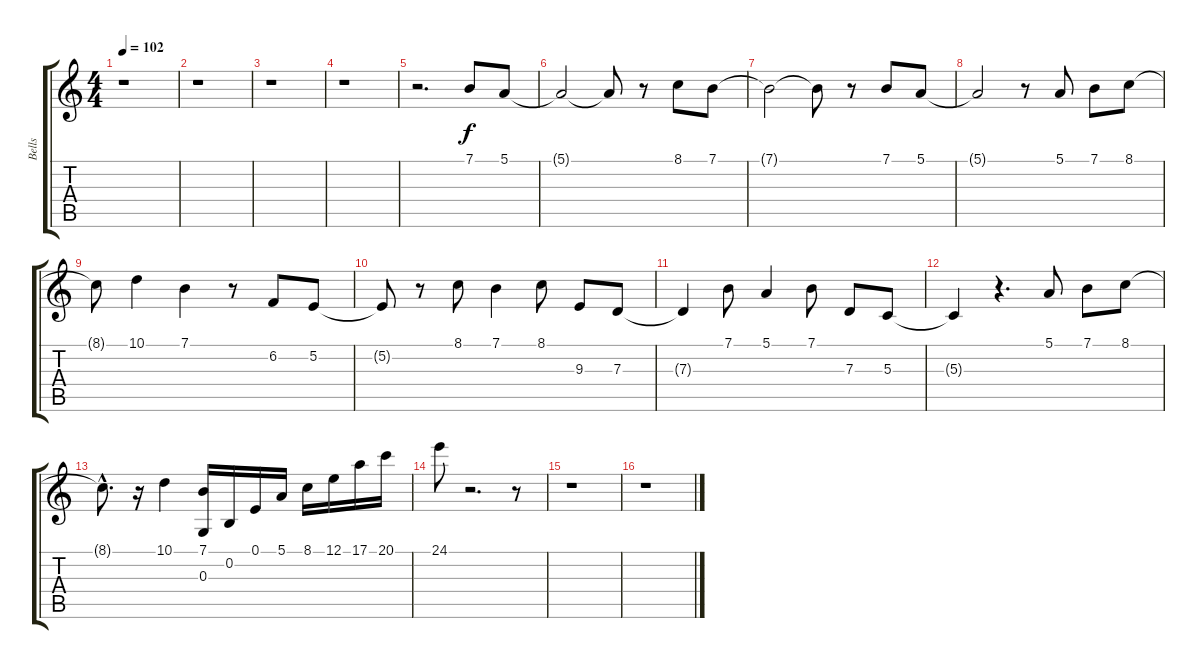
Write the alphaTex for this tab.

\track ("Bells" "Bells") {instrument vibraphone}
\staff {score tabs}
\tuning (E4 B3 G3 D3 A2 E2) {hide}
\ts (4 4)
\tempo 102
\clef g2
\ks c
r.1{dy f} |
r.1 |
r.1 |
r.1 |
r.2{d} 7.1.8 5.1.8 |
5.1{t}.2 5.1{t}.8 r.8 8.1.8 7.1.8 |
7.1{t}.2 7.1{t}.8 r.8 7.1.8 5.1.8 |
5.1{t}.2 r.8 5.1.8 7.1.8 8.1.8 |
8.1{t}.8 10.1.4 7.1.4 r.8 6.2.8 5.2.8 |
5.2{t}.8 r.8 8.1.8 7.1.4 8.1.8 9.3.8 7.3.8 |
7.3{t}.4 7.1.8 5.1.4 7.1.8 7.3.8 5.3.8 |
5.3{t}.4 r.4{d} 5.1.8 7.1.8 8.1.8 |
8.1{hac t}.8{d} r.16 10.1.4 (7.1 0.3).16 0.2.16 0.1.16 5.1.16 8.1.16 12.1.16 17.1.16 20.1.16 |
24.1.8 r.2{d} r.8 |
r.1 |
r.1
